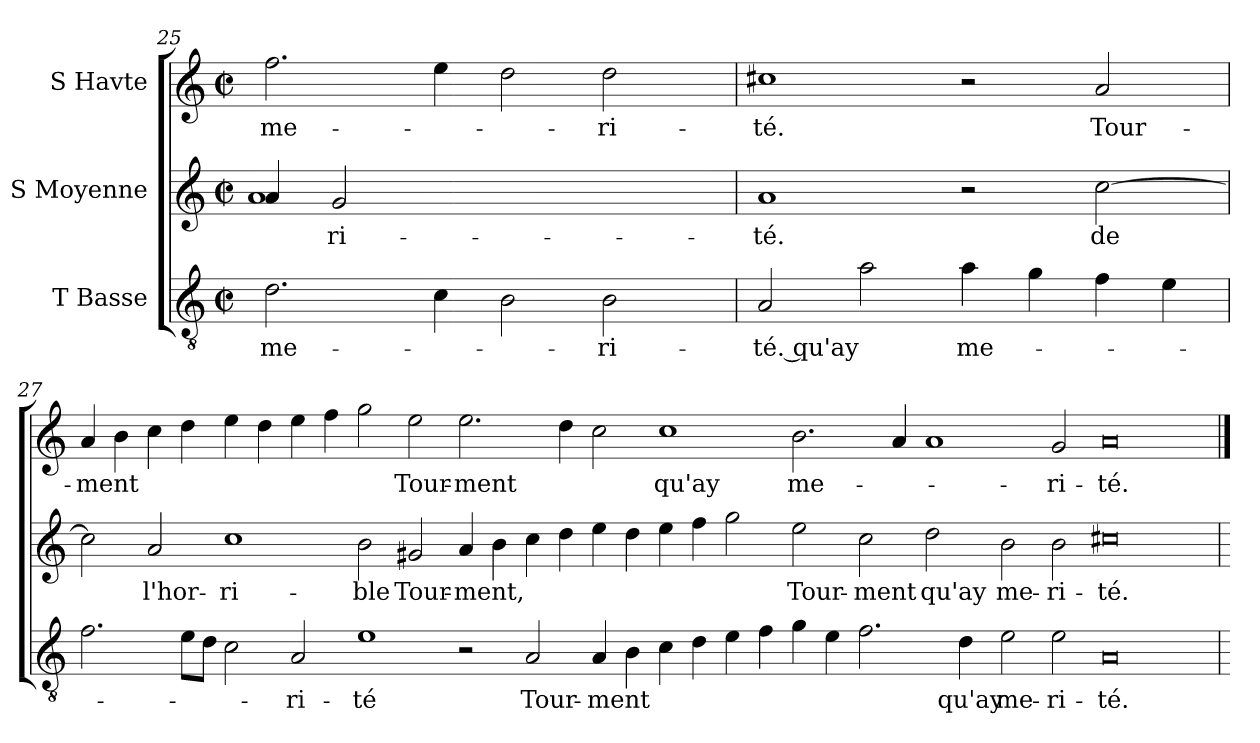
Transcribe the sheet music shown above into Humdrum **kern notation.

**kern	**text	**kern	**text	**kern	**text
*part3	*part3	*part2	*part2	*part1	*part1
*staff3	*staff3	*staff2	*staff2	*staff1	*staff1
*I"T  Basse	*	*I"S  Moyenne	*	*I"S  Havte	*
*clefGv2	*	*clefG2	*	*clefG2	*
*M2/2	*	*M2/2	*	*M2/2	*
*met(c|)	*	*met(c|)	*	*met(c|)	*
=25	=25	=25	=25	=25	=25
!	!LO:LY:b:cj	!	!	!	!LO:LY:b:cj
*	*	*^	*	*	*
2.d\	me-	4a/	1a	.	2.ff\	me-
!	!	!	!	!LO:LY:b:cj	!	!
.	.	2g/	.	-ri-	.	.
4c\	.	1ryy	.	.	4ee\	.
2B\	.	.	1ryy	.	2dd\	.
!	!LO:LY:b:cj	!	!	!	!	!LO:LY:b:cj
2B\	-ri-	.	.	.	2dd\	-ri-
.	.	4ryy	.	.	.	.
*	*	*v	*v	*	*	*
=26	=26	=26	=26	=26	=26
!	!LO:LY:b:cj	!	!LO:LY:b:cj	!	!LO:LY:b:cj
2A/	-té. qu'ay	1a	-té.	1cc#X	-té.
2a\	.	.	.	.	.
!	!LO:LY:b:cj	!	!	!	!
4a\	me-	2r	.	2r	.
4g\	.	.	.	.	.
!	!	!	!LO:LY:b:cj	!	!LO:LY:b:cj
4f\	.	[<2cc\	de	2a/	Tour-
4e\	.	.	.	.	.
!!LO:PB:g=z
=27	=27	=27	=27	=27	=27
!	!	!	!	!	!LO:LY:b
2.f\	.	2cc\]	.	4a/	-ment
.	.	.	.	4b\	.
!	!	!	!LO:LY:b:cj	!	!
.	.	2a/	l'hor-	4cc\	.
8e\L	.	.	.	4dd\	.
8d\J	.	.	.	.	.
!	!	!	!LO:LY:b:cj	!	!
2c\	.	1cc	-ri-	4ee\	.
.	.	.	.	4dd\	.
!	!LO:LY:b:cj	!	!	!	!
2A/	-ri-	.	.	4ee\	.
.	.	.	.	4ff\	.
!	!LO:LY:b:cj	!	!LO:LY:b:cj	!	!
1e	-té	2b\	-ble	2gg\	.
!	!	!	!LO:LY:b	!	!LO:LY:b
.	.	2g#X/	Tour-	2ee\	Tour-
!	!	!	!LO:LY:b:cj	!	!LO:LY:b:cj
2r	.	4a/	-ment,	2.ee\	-ment
.	.	4b\	.	.	.
!	!LO:LY:b:cj	!	!	!	!
2A/	Tour-	4cc\	.	.	.
.	.	4dd\	.	4dd\	.
!	!LO:LY:b	!	!	!	!
4A/	-ment	4ee\	.	2cc\	.
4B\	.	4dd\	.	.	.
!	!	!	!	!	!LO:LY:b:cj
4c\	.	4ee\	.	1cc	qu'ay
4d\	.	4ff\	.	.	.
4e\	.	2gg\	.	.	.
4f\	.	.	.	.	.
!	!	!	!LO:LY:b:cj	!	!LO:LY:b:cj
4g\	.	2ee\	Tour-	2.b\	me-
4e\	.	.	.	.	.
!	!	!	!LO:LY:b:cj	!	!
2.f\	.	2cc\	-ment	.	.
.	.	.	.	4a/	.
!	!	!	!LO:LY:b:cj	!	!
.	.	2dd\	qu'ay	1a	.
!	!LO:LY:b:cj	!	!	!	!
4d\	qu'ay	.	.	.	.
!	!LO:LY:b:cj	!	!LO:LY:b:cj	!	!
2e\	me-	2b\	me-	.	.
!	!LO:LY:b:rj	!	!LO:LY:b:rj	!	!LO:LY:b:cj
2e\	-ri-	2b\	-ri-	2g/	-ri-
!	!LO:LY:b:cj	!	!LO:LY:b:cj	!	!LO:LY:b:cj
0A	-té.	0cc#X	-té.	0a	-té.
=	==	=	==	==	==
*-	*-	*-	*-	*-	*-
